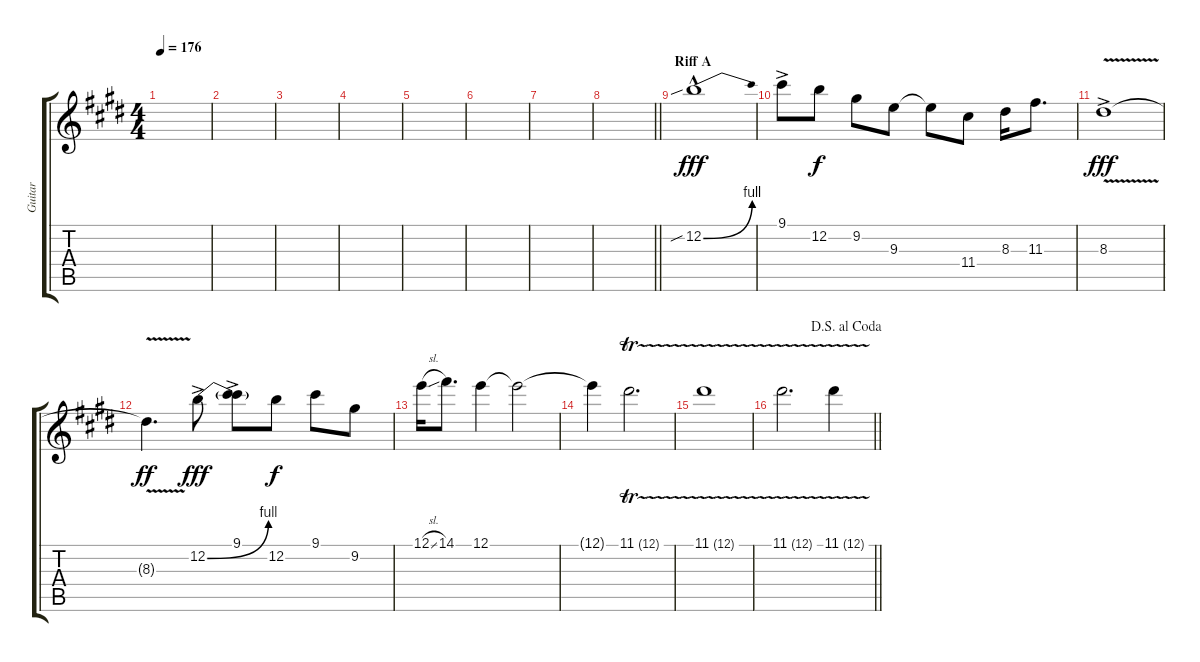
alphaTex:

\track ("Guitar " "Guitar ") {instrument distortionguitar}
\staff {score tabs}
\tuning (E4 B3 G3 D3 A2 E2) {hide}
\ts (4 4)
\tempo 176
\clef g2
\ks e
|
|
|
|
|
|
|
\barLineRight lightlight
|
\section ("" "Riff A")
12.2{be (bend 0 0 60 4) sib hac}.1{dy fff volume 9 balance 7 instrument distortionguitar} |
9.1{ac}.8 12.2.8{dy f} 9.2.8 9.3.8 9.3{t}.8 11.4.8 8.3.16 11.3.8{d} |
8.3{v ac}.1{dy fff} |
8.3{t}.4{d dy ff} 12.2{be (bend 0 0 60 4) ac}.8{dy fff} (9.1{ac} 12.2{t}).8 12.2.8{dy f} 9.1.8 9.2.8 |
12.1{sl}.16 14.1.8{d} 12.1.4 12.1{t}.2 |
12.1{t}.4 11.1{tr (12 32)}.2{d} |
11.1{tr (12 32)}.1 |
\jump dalsegnoalcoda
\barLineRight lightlight
11.1{tr (12 32)}.2{d} 11.1{tr (12 32)}.4
